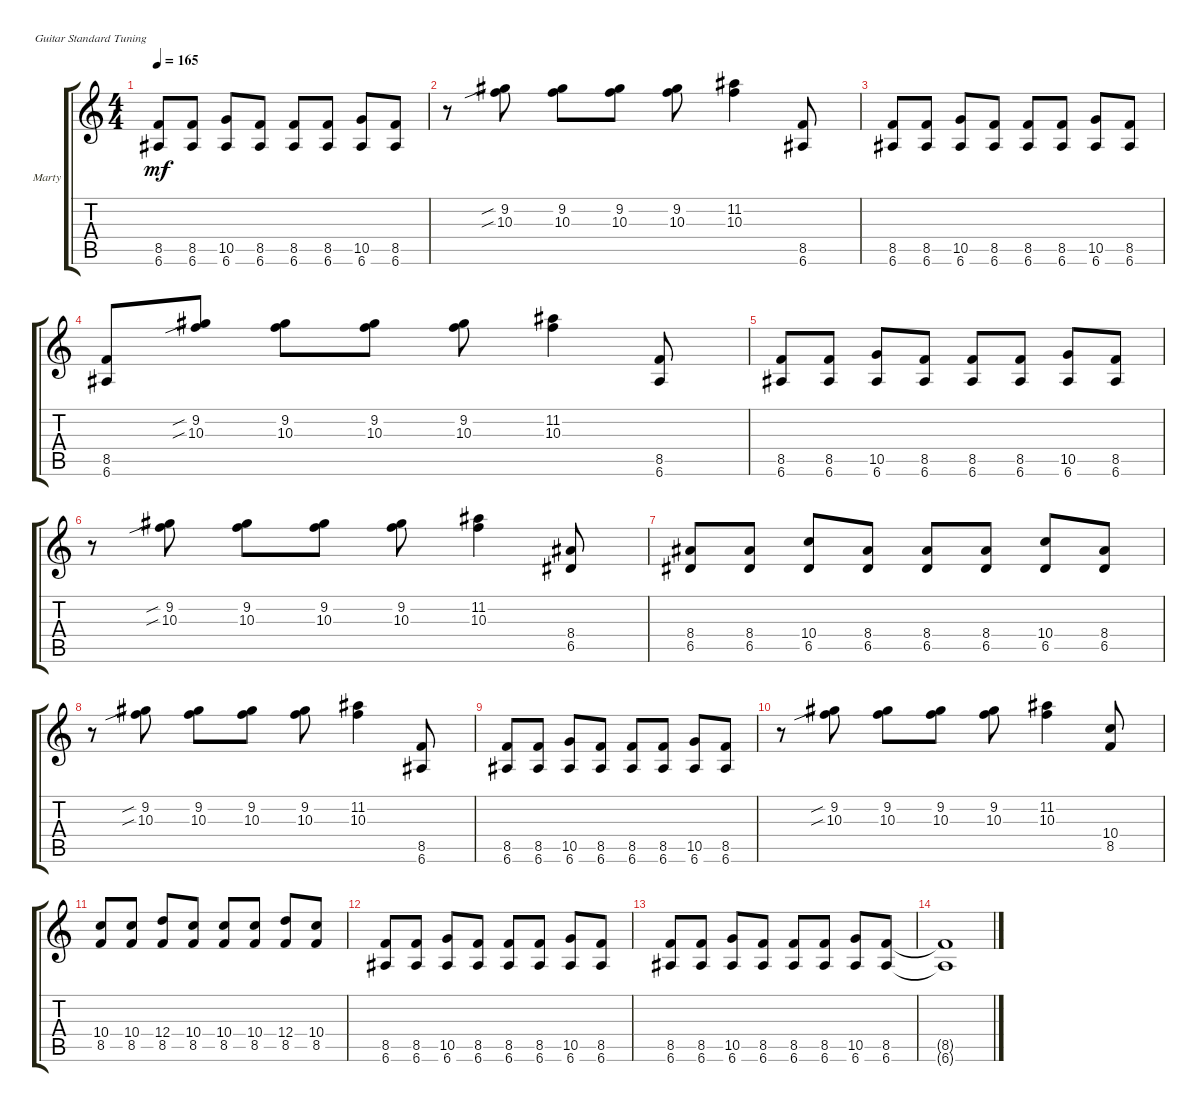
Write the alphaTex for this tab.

\bracketExtendMode groupsimilarinstruments
\firstSystemTrackNameOrientation horizontal
\otherSystemsTrackNameOrientation horizontal
\track ("Marty" "Marty") {instrument acousticguitarsteel}
\staff {score tabs}
\tuning (E4 B3 G3 D3 A2 E2)
\ts (4 4)
\tempo 165
\clef g2
\ks c
(8.5 6.6).8{dy mf} (8.5 6.6).8 (10.5 6.6).8 (8.5 6.6).8 (8.5 6.6).8 (8.5 6.6).8 (10.5 6.6).8 (8.5 6.6).8 |
r.8 (9.2{sib} 10.3{sib}).8 (9.2 10.3).8 (9.2 10.3).8 (9.2 10.3).8 (11.2 10.3).4 (8.5 6.6).8 |
(8.5 6.6).8 (8.5 6.6).8 (10.5 6.6).8 (8.5 6.6).8 (8.5 6.6).8 (8.5 6.6).8 (10.5 6.6).8 (8.5 6.6).8 |
(8.5 6.6).8 (9.2{sib} 10.3{sib}).8 (9.2 10.3).8 (9.2 10.3).8 (9.2 10.3).8 (11.2 10.3).4 (8.5 6.6).8 |
(8.5 6.6).8 (8.5 6.6).8 (10.5 6.6).8 (8.5 6.6).8 (8.5 6.6).8 (8.5 6.6).8 (10.5 6.6).8 (8.5 6.6).8 |
r.8 (9.2{sib} 10.3{sib}).8 (9.2 10.3).8 (9.2 10.3).8 (9.2 10.3).8 (11.2 10.3).4 (8.4 6.5).8 |
(8.4 6.5).8 (8.4 6.5).8 (10.4 6.5).8 (8.4 6.5).8 (8.4 6.5).8 (8.4 6.5).8 (10.4 6.5).8 (8.4 6.5).8 |
r.8 (9.2{sib} 10.3{sib}).8 (9.2 10.3).8 (9.2 10.3).8 (9.2 10.3).8 (11.2 10.3).4 (8.5 6.6).8 |
(8.5 6.6).8 (8.5 6.6).8 (10.5 6.6).8 (8.5 6.6).8 (8.5 6.6).8 (8.5 6.6).8 (10.5 6.6).8 (8.5 6.6).8 |
r.8 (9.2{sib} 10.3{sib}).8 (9.2 10.3).8 (9.2 10.3).8 (9.2 10.3).8 (11.2 10.3).4 (10.4 8.5).8 |
(10.4 8.5).8 (10.4 8.5).8 (12.4 8.5).8 (10.4 8.5).8 (10.4 8.5).8 (10.4 8.5).8 (12.4 8.5).8 (10.4 8.5).8 |
(8.5 6.6).8 (8.5 6.6).8 (10.5 6.6).8 (8.5 6.6).8 (8.5 6.6).8 (8.5 6.6).8 (10.5 6.6).8 (8.5 6.6).8 |
(8.5 6.6).8 (8.5 6.6).8 (10.5 6.6).8 (8.5 6.6).8 (8.5 6.6).8 (8.5 6.6).8 (10.5 6.6).8 (8.5 6.6).8 |
(6.6{t} 8.5{t}).1
